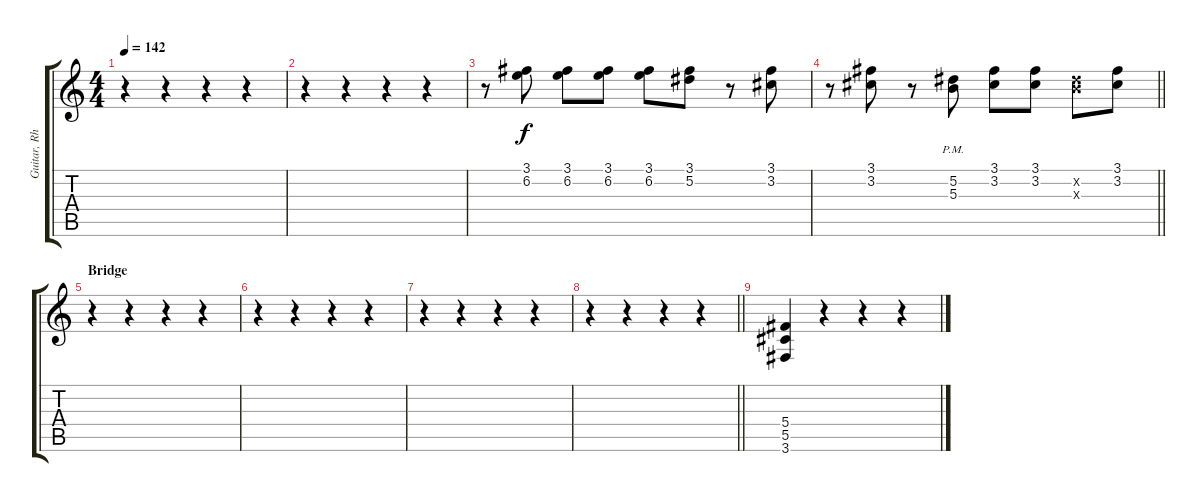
\track ("Guitar, Rhythm" "Guitar, Rh") {mute instrument distortionguitar}
\staff {score tabs}
\tuning (Eb4 Bb3 Gb3 Db3 Ab2 Eb2) {hide}
\ts (4 4)
\tempo 142
\clef g2
\ks c
r.4{dy f} r.4 r.4 r.4 |
r.4 r.4 r.4 r.4 |
r.8 (3.1 6.2).8 (3.1 6.2).8 (3.1 6.2).8 (3.1 6.2).8 (3.1 5.2).8 r.8 (3.1 3.2).8 |
\barLineRight lightlight
r.8 (3.1 3.2).8 r.8 (5.2{pm} 5.3).8 (3.1 3.2).8 (3.1 3.2).8 (5.2{x} 5.3{x}).8 (3.1 3.2).8 |
\section ("" "Bridge")
r.4 r.4 r.4 r.4 |
r.4 r.4 r.4 r.4 |
r.4 r.4 r.4 r.4 |
\barLineRight lightlight
r.4 r.4 r.4 r.4 |
(5.4 5.5 3.6).4 r.4 r.4 r.4
